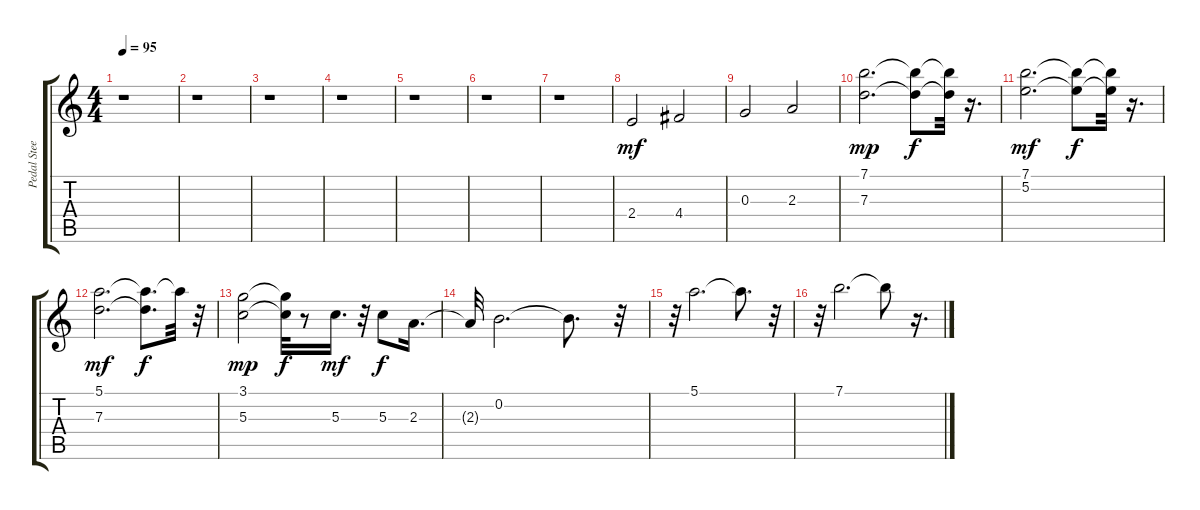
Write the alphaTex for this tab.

\track ("Pedal Steel" "Pedal Stee") {instrument electricguitarjazz}
\staff {score tabs}
\tuning (E4 B3 G3 D3 A2 E2) {hide}
\ts (4 4)
\tempo 95
\clef g2
\ks c
r.1{dy f} |
r.1 |
r.1 |
r.1 |
r.1 |
r.1 |
r.1 |
2.4.2{dy mf} 4.4.2 |
0.3.2 2.3.2 |
(7.1 7.3).2{d dy mp} (7.1{t} 7.3{t}).8{dy f} (7.1{t} 7.3{t}).32 r.16{d} |
(7.1 5.2).2{d dy mf} (7.1{t} 5.2{t}).8{dy f} (7.1{t} 5.2{t}).32 r.16{d} |
(5.1 7.3).2{d dy mf} (5.1{t} 7.3{t}).8{d dy f} 5.1{t}.32 r.32 |
(3.1 5.3).2{dy mp} (3.1{t} 5.3{t}).32{dy f} r.8 5.3.16{d dy mf} r.32 5.3.8{dy f} 2.3.16{d} |
2.3{t}.32 0.2.2{d} 0.2{t}.8{d} r.32 |
r.32 5.1.2{d} 5.1{t}.8{d} r.32 |
r.32 7.1.2{d} 7.1{t}.8 r.16{d}
